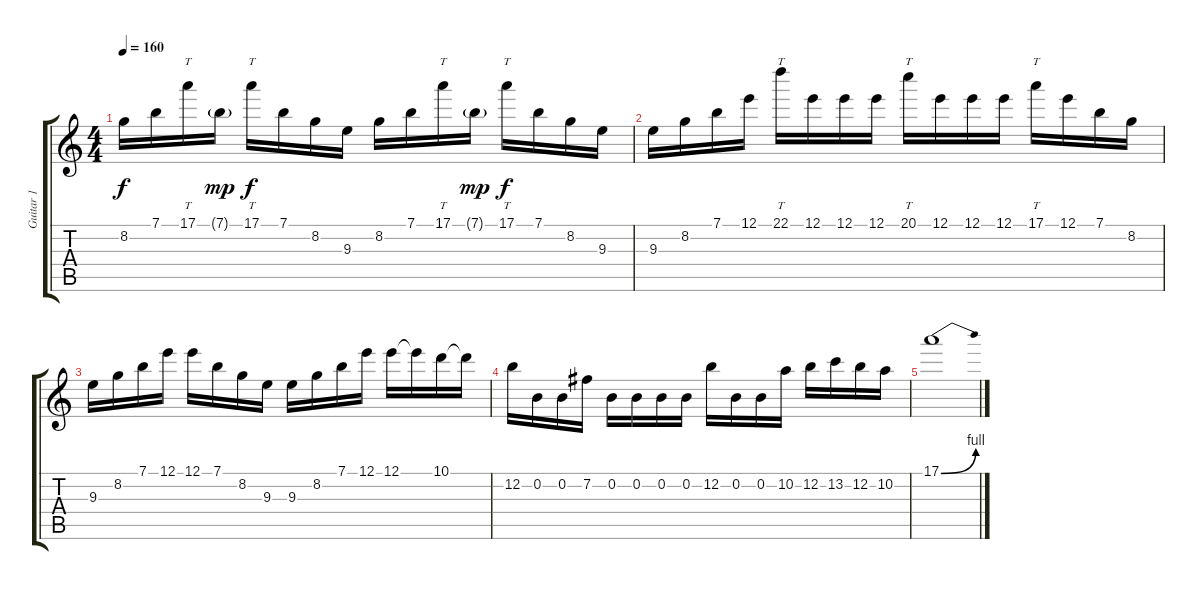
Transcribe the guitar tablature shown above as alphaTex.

\track ("Guitar 1" "Guitar 1") {instrument distortionguitar}
\staff {score tabs}
\tuning (E4 B3 G3 D3 A2 E2) {hide}
\ts (4 4)
\tempo 160
\clef g2
\ks c
8.2.16{dy f} 7.1.16 17.1.16{tt} 7.1{g}.16{dy mp} 17.1.16{tt dy f} 7.1.16 8.2.16 9.3.16 8.2.16 7.1.16 17.1.16{tt} 7.1{g}.16{dy mp} 17.1.16{tt dy f} 7.1.16 8.2.16 9.3.16 |
9.3.16 8.2.16 7.1.16 12.1.16 22.1.16{tt} 12.1.16 12.1.16 12.1.16 20.1.16{tt} 12.1.16 12.1.16 12.1.16 17.1.16{tt} 12.1.16 7.1.16 8.2.16 |
9.3.16 8.2.16 7.1.16 12.1.16 12.1.16 7.1.16 8.2.16 9.3.16 9.3.16 8.2.16 7.1.16 12.1.16 12.1.16 12.1{t}.16 10.1.16 10.1{t}.16 |
12.2.16 0.2.16 0.2.16 7.2.16 0.2.16 0.2.16 0.2.16 0.2.16 12.2.16 0.2.16 0.2.16 10.2.16 12.2.16 13.2.16 12.2.16 10.2.16 |
17.1{be (bend 0 0 60 4)}.1
